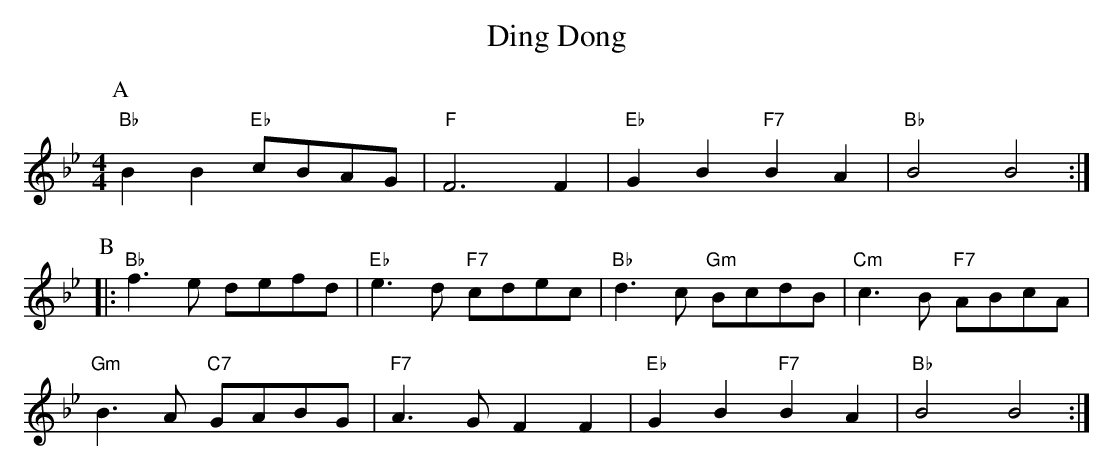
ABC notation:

X:1
T:Ding Dong
M:4/4
L:1/4
K:Bb
P:A
"Bb"BB "Eb"c/2B/2A/2G/2|"F"F3F|"Eb"GB "F7"BA|"Bb"B2 B2:|
P:B
|:"Bb"f3/2e/2 d/2e/2f/2d/2|"Eb"e3/2d/2 "F7"c/2d/2e/2c/2|\
"Bb"d3/2c/2 "Gm"B/2c/2d/2B/2|"Cm"c3/2B/2 "F7"A/2B/2c/2A/2|
"Gm"B3/2A/2 "C7"G/2A/2B/2G/2|"F7"A3/2G/2 FF|"Eb"GB "F7"BA|"Bb"B2 B2:|
